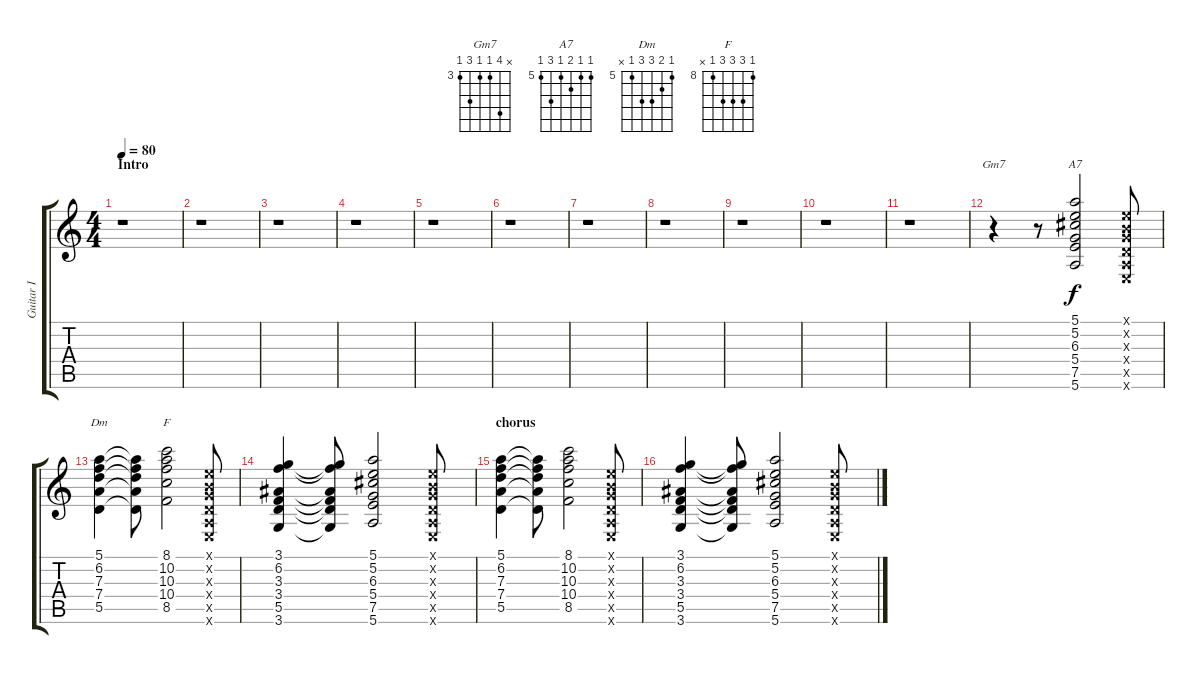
\track ("Guitar I" "Guitar I") {instrument acousticguitarnylon}
\staff {score tabs}
\tuning (E4 B3 G3 D3 A2 E2) {hide}
\chord ("Gm7" x 6 3 3 5 3) {firstfret 3}
\chord ("A7" 5 5 6 5 7 5) {firstfret 5}
\chord ("Dm" 5 6 7 7 5 x) {firstfret 5}
\chord ("F" 8 10 10 10 8 x) {firstfret 8}
\ts (4 4)
\section ("" "Intro")
\tempo 80
\clef g2
\ks c
r.1{dy f instrument acousticguitarnylon} |
r.1 |
r.1 |
r.1 |
r.1 |
r.1 |
r.1 |
r.1 |
r.1 |
r.1 |
r.1 |
r.4{ch "Gm7"} r.8 (5.1 5.2 6.3 5.4 7.5 5.6).2{ch "A7"} (0.1{x} 0.2{x} 0.3{x} 0.4{x} 0.5{x} 0.6{x}).8 |
(5.1 6.2 7.3 7.4 5.5).4{ch "Dm"} (5.1{t} 6.2{t} 7.3{t} 7.4{t} 5.5{t}).8 (8.1 10.2 10.3 10.4 8.5).2{ch "F"} (0.1{x} 0.2{x} 0.3{x} 0.4{x} 0.5{x} 0.6{x}).8 |
(3.1 6.2 3.3 3.4 5.5 3.6).4 (3.1{t} 6.2{t} 3.3{t} 3.4{t} 5.5{t} 3.6{t}).8 (5.1 5.2 6.3 5.4 7.5 5.6).2 (0.1{x} 0.2{x} 0.3{x} 0.4{x} 0.5{x} 0.6{x}).8 |
\section ("" "chorus")
(5.1 6.2 7.3 7.4 5.5).4 (5.1{t} 6.2{t} 7.3{t} 7.4{t} 5.5{t}).8 (8.1 10.2 10.3 10.4 8.5).2 (0.1{x} 0.2{x} 0.3{x} 0.4{x} 0.5{x} 0.6{x}).8 |
(3.1 6.2 3.3 3.4 5.5 3.6).4 (3.1{t} 6.2{t} 3.3{t} 3.4{t} 5.5{t} 3.6{t}).8 (5.1 5.2 6.3 5.4 7.5 5.6).2 (0.1{x} 0.2{x} 0.3{x} 0.4{x} 0.5{x} 0.6{x}).8
